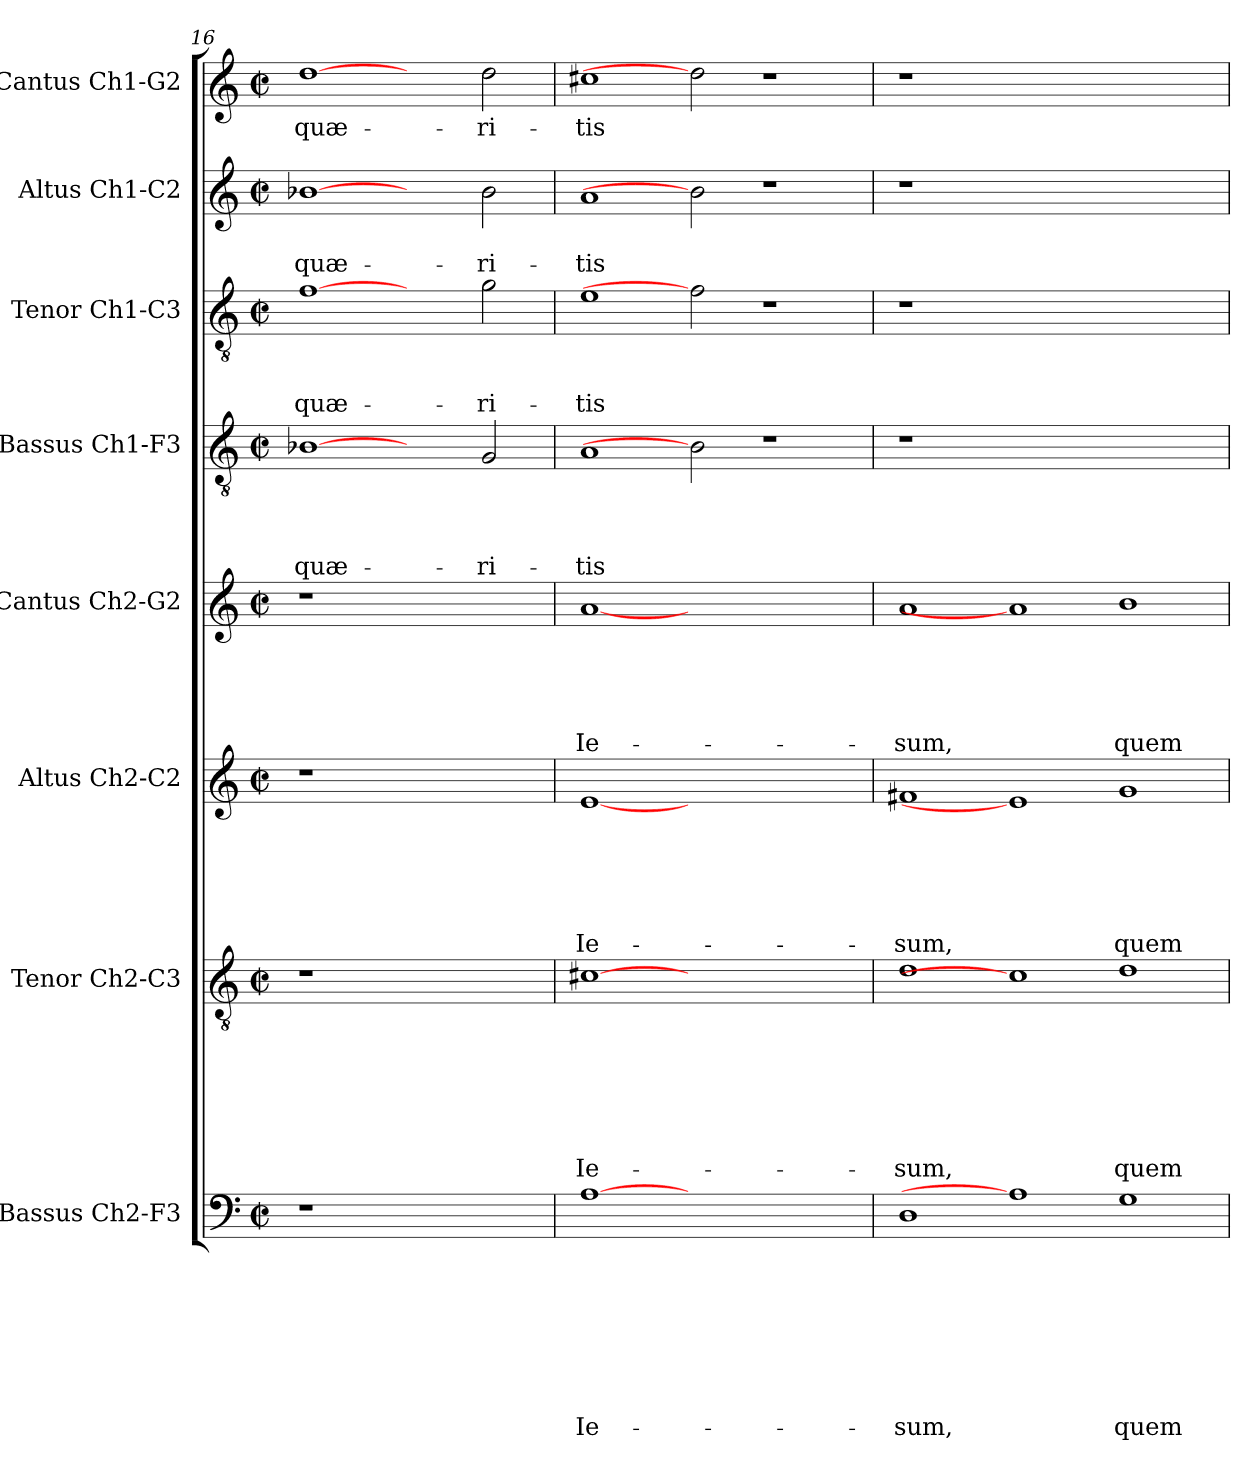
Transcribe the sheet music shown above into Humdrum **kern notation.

**kern	**text	**text	**text	**text	**text	**text	**text	**text	**kern	**text	**text	**text	**text	**text	**text	**text	**kern	**text	**text	**text	**text	**text	**text	**kern	**text	**text	**text	**text	**text	**kern	**text	**text	**text	**text	**kern	**text	**text	**text	**kern	**text	**text	**kern	**text
*part8	*part8	*part8	*part8	*part8	*part8	*part8	*part8	*part8	*part7	*part7	*part7	*part7	*part7	*part7	*part7	*part7	*part6	*part6	*part6	*part6	*part6	*part6	*part6	*part5	*part5	*part5	*part5	*part5	*part5	*part4	*part4	*part4	*part4	*part4	*part3	*part3	*part3	*part3	*part2	*part2	*part2	*part1	*part1
*staff8	*staff8	*staff8	*staff8	*staff8	*staff8	*staff8	*staff8	*staff8	*staff7	*staff7	*staff7	*staff7	*staff7	*staff7	*staff7	*staff7	*staff6	*staff6	*staff6	*staff6	*staff6	*staff6	*staff6	*staff5	*staff5	*staff5	*staff5	*staff5	*staff5	*staff4	*staff4	*staff4	*staff4	*staff4	*staff3	*staff3	*staff3	*staff3	*staff2	*staff2	*staff2	*staff1	*staff1
*I"Bassus Ch2-F3	*	*	*	*	*	*	*	*	*I"Tenor Ch2-C3	*	*	*	*	*	*	*	*I"Altus Ch2-C2	*	*	*	*	*	*	*I"Cantus Ch2-G2	*	*	*	*	*	*I"Bassus Ch1-F3	*	*	*	*	*I"Tenor Ch1-C3	*	*	*	*I"Altus Ch1-C2	*	*	*I"Cantus Ch1-G2	*
*I'B2	*	*	*	*	*	*	*	*	*I'T2	*	*	*	*	*	*	*	*I'A2	*	*	*	*	*	*	*I'C2	*	*	*	*	*	*I'B	*	*	*	*	*I'T	*	*	*	*I'A	*	*	*I'C	*
!!LO:LB:g=z
*clefF4	*	*	*	*	*	*	*	*	*clefGv2	*	*	*	*	*	*	*	*clefG2	*	*	*	*	*	*	*clefG2	*	*	*	*	*	*clefGv2	*	*	*	*	*clefGv2	*	*	*	*clefG2	*	*	*clefG2	*
*k[]	*	*	*	*	*	*	*	*	*k[]	*	*	*	*	*	*	*	*k[]	*	*	*	*	*	*	*k[]	*	*	*	*	*	*k[]	*	*	*	*	*k[]	*	*	*	*k[]	*	*	*k[]	*
*C:	*	*	*	*	*	*	*	*	*C:	*	*	*	*	*	*	*	*C:	*	*	*	*	*	*	*C:	*	*	*	*	*	*C:	*	*	*	*	*C:	*	*	*	*C:	*	*	*C:	*
*M2/2	*	*	*	*	*	*	*	*	*M2/2	*	*	*	*	*	*	*	*M2/2	*	*	*	*	*	*	*M2/2	*	*	*	*	*	*M2/2	*	*	*	*	*M2/2	*	*	*	*M2/2	*	*	*M2/2	*
*met(c|)	*	*	*	*	*	*	*	*	*met(c|)	*	*	*	*	*	*	*	*met(c|)	*	*	*	*	*	*	*met(c|)	*	*	*	*	*	*met(c|)	*	*	*	*	*met(c|)	*	*	*	*met(c|)	*	*	*met(c|)	*
=16	=16	=16	=16	=16	=16	=16	=16	=16	=16	=16	=16	=16	=16	=16	=16	=16	=16	=16	=16	=16	=16	=16	=16	=16	=16	=16	=16	=16	=16	=16	=16	=16	=16	=16	=16	=16	=16	=16	=16	=16	=16	=16	=16
!	!	!	!	!	!	!	!	!	!	!	!	!	!	!	!	!	!	!	!	!	!	!	!	!	!	!	!	!	!	!	!	!	!	!LO:LY:b	!	!	!	!LO:LY:b	!	!	!LO:LY:b	!	!LO:LY:b
1r	.	.	.	.	.	.	.	.	1r	.	.	.	.	.	.	.	1r	.	.	.	.	.	.	1r	.	.	.	.	.	[1B-X	.	.	.	quæ-	[1f	.	.	quæ-	[1b-X	.	quæ-	[1dd	quæ-
1ryy	.	.	.	.	.	.	.	.	1ryy	.	.	.	.	.	.	.	1ryy	.	.	.	.	.	.	1ryy	.	.	.	.	.	2ryy	.	.	.	.	2ryy	.	.	.	2ryy	.	.	2ryy	.
!	!	!	!	!	!	!	!	!	!	!	!	!	!	!	!	!	!	!	!	!	!	!	!	!	!	!	!	!	!	!	!	!	!	!LO:LY:b	!	!	!	!LO:LY:b	!	!	!LO:LY:b	!	!LO:LY:b
.	.	.	.	.	.	.	.	.	.	.	.	.	.	.	.	.	.	.	.	.	.	.	.	.	.	.	.	.	.	2G/	.	.	.	-ri-	2g\	.	.	-ri-	2b-\	.	-ri-	2dd\	-ri-
=17	=17	=17	=17	=17	=17	=17	=17	=17	=17	=17	=17	=17	=17	=17	=17	=17	=17	=17	=17	=17	=17	=17	=17	=17	=17	=17	=17	=17	=17	=17	=17	=17	=17	=17	=17	=17	=17	=17	=17	=17	=17	=17	=17
!	!	!	!	!	!	!	!	!LO:LY:b	!	!	!	!	!	!	!	!LO:LY:b	!	!	!	!	!	!	!LO:LY:b	!	!	!	!	!	!LO:LY:b	!	!	!	!	!LO:LY:b	!	!	!	!LO:LY:b	!	!	!LO:LY:b	!	!LO:LY:b
[1A	.	.	.	.	.	.	.	Ie-	[1c#X	.	.	.	.	.	.	Ie-	[1e	.	.	.	.	.	Ie-	[1a	.	.	.	.	Ie-	1A	.	.	.	-tis	1e	.	.	-tis	1a	.	-tis	1cc#X	-tis
1.ryy	.	.	.	.	.	.	.	.	1.ryy	.	.	.	.	.	.	.	1.ryy	.	.	.	.	.	.	1.ryy	.	.	.	.	.	2B-]	.	.	.	.	2f]	.	.	.	2b-]	.	.	2dd]	.
.	.	.	.	.	.	.	.	.	.	.	.	.	.	.	.	.	.	.	.	.	.	.	.	.	.	.	.	.	.	1r	.	.	.	.	1r	.	.	.	1r	.	.	1r	.
=18	=18	=18	=18	=18	=18	=18	=18	=18	=18	=18	=18	=18	=18	=18	=18	=18	=18	=18	=18	=18	=18	=18	=18	=18	=18	=18	=18	=18	=18	=18	=18	=18	=18	=18	=18	=18	=18	=18	=18	=18	=18	=18	=18
!	!	!	!	!	!	!	!	!LO:LY:b	!	!	!	!	!	!	!	!LO:LY:b	!	!	!	!	!	!	!LO:LY:b	!	!	!	!	!	!LO:LY:b	!	!	!	!	!	!	!	!	!	!	!	!	!	!
1D	.	.	.	.	.	.	.	-sum,	1d	.	.	.	.	.	.	-sum,	1f#X	.	.	.	.	.	-sum,	1a	.	.	.	.	-sum,	1r	.	.	.	.	1r	.	.	.	1r	.	.	1r	.
1A]	.	.	.	.	.	.	.	.	1c#]	.	.	.	.	.	.	.	1e]	.	.	.	.	.	.	1a]	.	.	.	.	.	0ryy	.	.	.	.	0ryy	.	.	.	0ryy	.	.	0ryy	.
!	!	!	!	!	!	!	!	!LO:LY:b	!	!	!	!	!	!	!	!LO:LY:b	!	!	!	!	!	!	!LO:LY:b	!	!	!	!	!	!LO:LY:b	!	!	!	!	!	!	!	!	!	!	!	!	!	!
1G	.	.	.	.	.	.	.	quem	1d	.	.	.	.	.	.	quem	1g	.	.	.	.	.	quem	1b	.	.	.	.	quem	.	.	.	.	.	.	.	.	.	.	.	.	.	.
=	=	=	=	=	=	=	=	=	=	=	=	=	=	=	=	=	=	=	=	=	=	=	=	=	=	=	=	=	=	=	=	=	=	=	=	=	=	=	=	=	=	=	=
*-	*-	*-	*-	*-	*-	*-	*-	*-	*-	*-	*-	*-	*-	*-	*-	*-	*-	*-	*-	*-	*-	*-	*-	*-	*-	*-	*-	*-	*-	*-	*-	*-	*-	*-	*-	*-	*-	*-	*-	*-	*-	*-	*-
